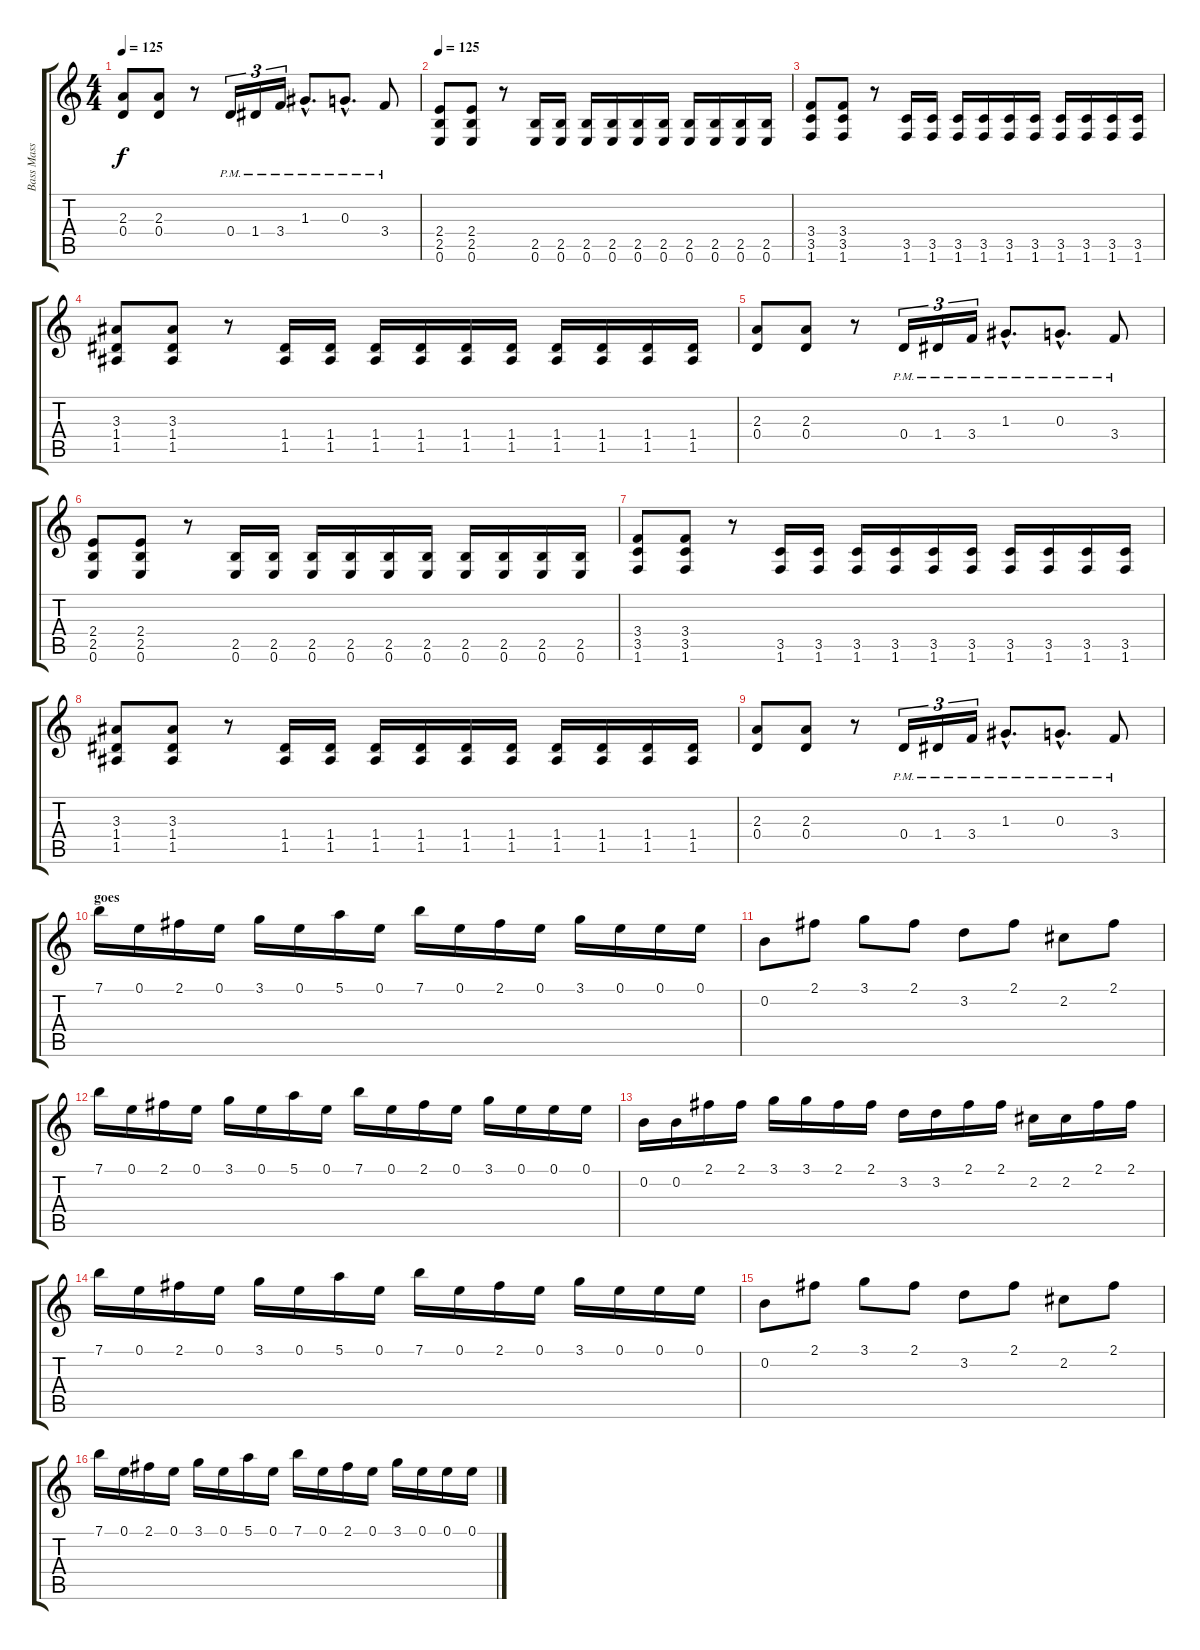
\track ("Bass Mass" "Bass Mass") {instrument overdrivenguitar}
\staff {score tabs}
\tuning (E4 B3 G3 D3 A2 E2) {hide}
\ts (4 4)
\tempo 125
\clef g2
\ks c
(2.3 0.4).8{dy f} (2.3 0.4).8 r.8 0.4{pm}.16{tu (3 2)} 1.4{pm}.16{tu (3 2)} 3.4{pm}.16{tu (3 2)} 1.3{hac pm}.8{d} 0.3{hac pm}.8{d} 3.4{pm}.8 |
\tempo 125
(2.4 2.5 0.6).8 (2.4 2.5 0.6).8 r.8 (2.5 0.6).16 (2.5 0.6).16 (2.5 0.6).16 (2.5 0.6).16 (2.5 0.6).16 (2.5 0.6).16 (2.5 0.6).16 (2.5 0.6).16 (2.5 0.6).16 (2.5 0.6).16 |
(3.4 3.5 1.6).8 (3.4 3.5 1.6).8 r.8 (3.5 1.6).16 (3.5 1.6).16 (3.5 1.6).16 (3.5 1.6).16 (3.5 1.6).16 (3.5 1.6).16 (3.5 1.6).16 (3.5 1.6).16 (3.5 1.6).16 (3.5 1.6).16 |
(3.3 1.4 1.5).8 (3.3 1.4 1.5).8 r.8 (1.4 1.5).16 (1.4 1.5).16 (1.4 1.5).16 (1.4 1.5).16 (1.4 1.5).16 (1.4 1.5).16 (1.4 1.5).16 (1.4 1.5).16 (1.4 1.5).16 (1.4 1.5).16 |
(2.3 0.4).8 (2.3 0.4).8 r.8 0.4{pm}.16{tu (3 2)} 1.4{pm}.16{tu (3 2)} 3.4{pm}.16{tu (3 2)} 1.3{hac pm}.8{d} 0.3{hac pm}.8{d} 3.4{pm}.8 |
(2.4 2.5 0.6).8 (2.4 2.5 0.6).8 r.8 (2.5 0.6).16 (2.5 0.6).16 (2.5 0.6).16 (2.5 0.6).16 (2.5 0.6).16 (2.5 0.6).16 (2.5 0.6).16 (2.5 0.6).16 (2.5 0.6).16 (2.5 0.6).16 |
(3.4 3.5 1.6).8 (3.4 3.5 1.6).8 r.8 (3.5 1.6).16 (3.5 1.6).16 (3.5 1.6).16 (3.5 1.6).16 (3.5 1.6).16 (3.5 1.6).16 (3.5 1.6).16 (3.5 1.6).16 (3.5 1.6).16 (3.5 1.6).16 |
(3.3 1.4 1.5).8 (3.3 1.4 1.5).8 r.8 (1.4 1.5).16 (1.4 1.5).16 (1.4 1.5).16 (1.4 1.5).16 (1.4 1.5).16 (1.4 1.5).16 (1.4 1.5).16 (1.4 1.5).16 (1.4 1.5).16 (1.4 1.5).16 |
(2.3 0.4).8 (2.3 0.4).8 r.8 0.4{pm}.16{tu (3 2)} 1.4{pm}.16{tu (3 2)} 3.4{pm}.16{tu (3 2)} 1.3{hac pm}.8{d} 0.3{hac pm}.8{d} 3.4{pm}.8 |
\section ("" "goes")
7.1.16{volume 15} 0.1.16 2.1.16 0.1.16 3.1.16 0.1.16 5.1.16 0.1.16 7.1.16 0.1.16 2.1.16 0.1.16 3.1.16 0.1.16 0.1.16 0.1.16 |
0.2.8 2.1.8 3.1.8 2.1.8 3.2.8 2.1.8 2.2.8 2.1.8 |
7.1.16{volume 15} 0.1.16 2.1.16 0.1.16 3.1.16 0.1.16 5.1.16 0.1.16 7.1.16 0.1.16 2.1.16 0.1.16 3.1.16 0.1.16 0.1.16 0.1.16 |
0.2.16 0.2.16 2.1.16 2.1.16 3.1.16 3.1.16 2.1.16 2.1.16 3.2.16 3.2.16 2.1.16 2.1.16 2.2.16 2.2.16 2.1.16 2.1.16 |
7.1.16{volume 15} 0.1.16 2.1.16 0.1.16 3.1.16 0.1.16 5.1.16 0.1.16 7.1.16 0.1.16 2.1.16 0.1.16 3.1.16 0.1.16 0.1.16 0.1.16 |
0.2.8 2.1.8 3.1.8 2.1.8 3.2.8 2.1.8 2.2.8 2.1.8 |
7.1.16{volume 15} 0.1.16 2.1.16 0.1.16 3.1.16 0.1.16 5.1.16 0.1.16 7.1.16 0.1.16 2.1.16 0.1.16 3.1.16 0.1.16 0.1.16 0.1.16
